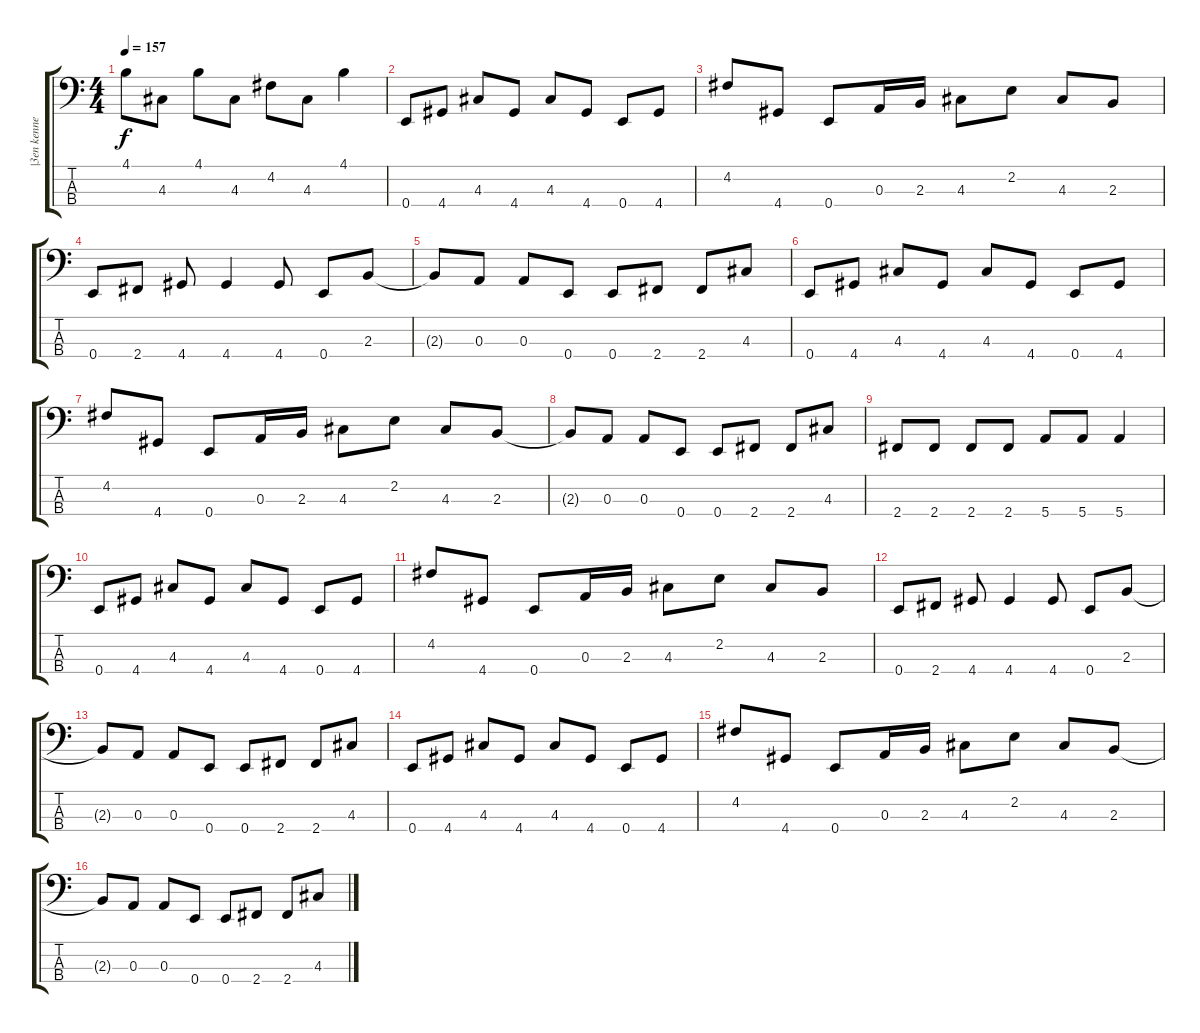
\track ("|3en kenney" "|3en kenne") {instrument electricbassfinger}
\staff {score tabs}
\tuning (G2 D2 A1 E1) {hide}
\ts (4 4)
\tempo 157
\clef f4
\ks c
4.1.8{dy f} 4.3.8 4.1.8 4.3.8 4.2.8 4.3.8 4.1.4 |
0.4.8 4.4.8 4.3.8 4.4.8 4.3.8 4.4.8 0.4.8 4.4.8 |
4.2.8 4.4.8 0.4.8 0.3.16 2.3.16 4.3.8 2.2.8 4.3.8 2.3.8 |
0.4.8 2.4.8 4.4.8 4.4.4 4.4.8 0.4.8 2.3.8 |
2.3{t}.8 0.3.8 0.3.8 0.4.8 0.4.8 2.4.8 2.4.8 4.3.8 |
0.4.8 4.4.8 4.3.8 4.4.8 4.3.8 4.4.8 0.4.8 4.4.8 |
4.2.8 4.4.8 0.4.8 0.3.16 2.3.16 4.3.8 2.2.8 4.3.8 2.3.8 |
2.3{t}.8 0.3.8 0.3.8 0.4.8 0.4.8 2.4.8 2.4.8 4.3.8 |
2.4.8 2.4.8 2.4.8 2.4.8 5.4.8 5.4.8 5.4.4 |
0.4.8 4.4.8 4.3.8 4.4.8 4.3.8 4.4.8 0.4.8 4.4.8 |
4.2.8 4.4.8 0.4.8 0.3.16 2.3.16 4.3.8 2.2.8 4.3.8 2.3.8 |
0.4.8 2.4.8 4.4.8 4.4.4 4.4.8 0.4.8 2.3.8 |
2.3{t}.8 0.3.8 0.3.8 0.4.8 0.4.8 2.4.8 2.4.8 4.3.8 |
0.4.8 4.4.8 4.3.8 4.4.8 4.3.8 4.4.8 0.4.8 4.4.8 |
4.2.8 4.4.8 0.4.8 0.3.16 2.3.16 4.3.8 2.2.8 4.3.8 2.3.8 |
2.3{t}.8 0.3.8 0.3.8 0.4.8 0.4.8 2.4.8 2.4.8 4.3.8
